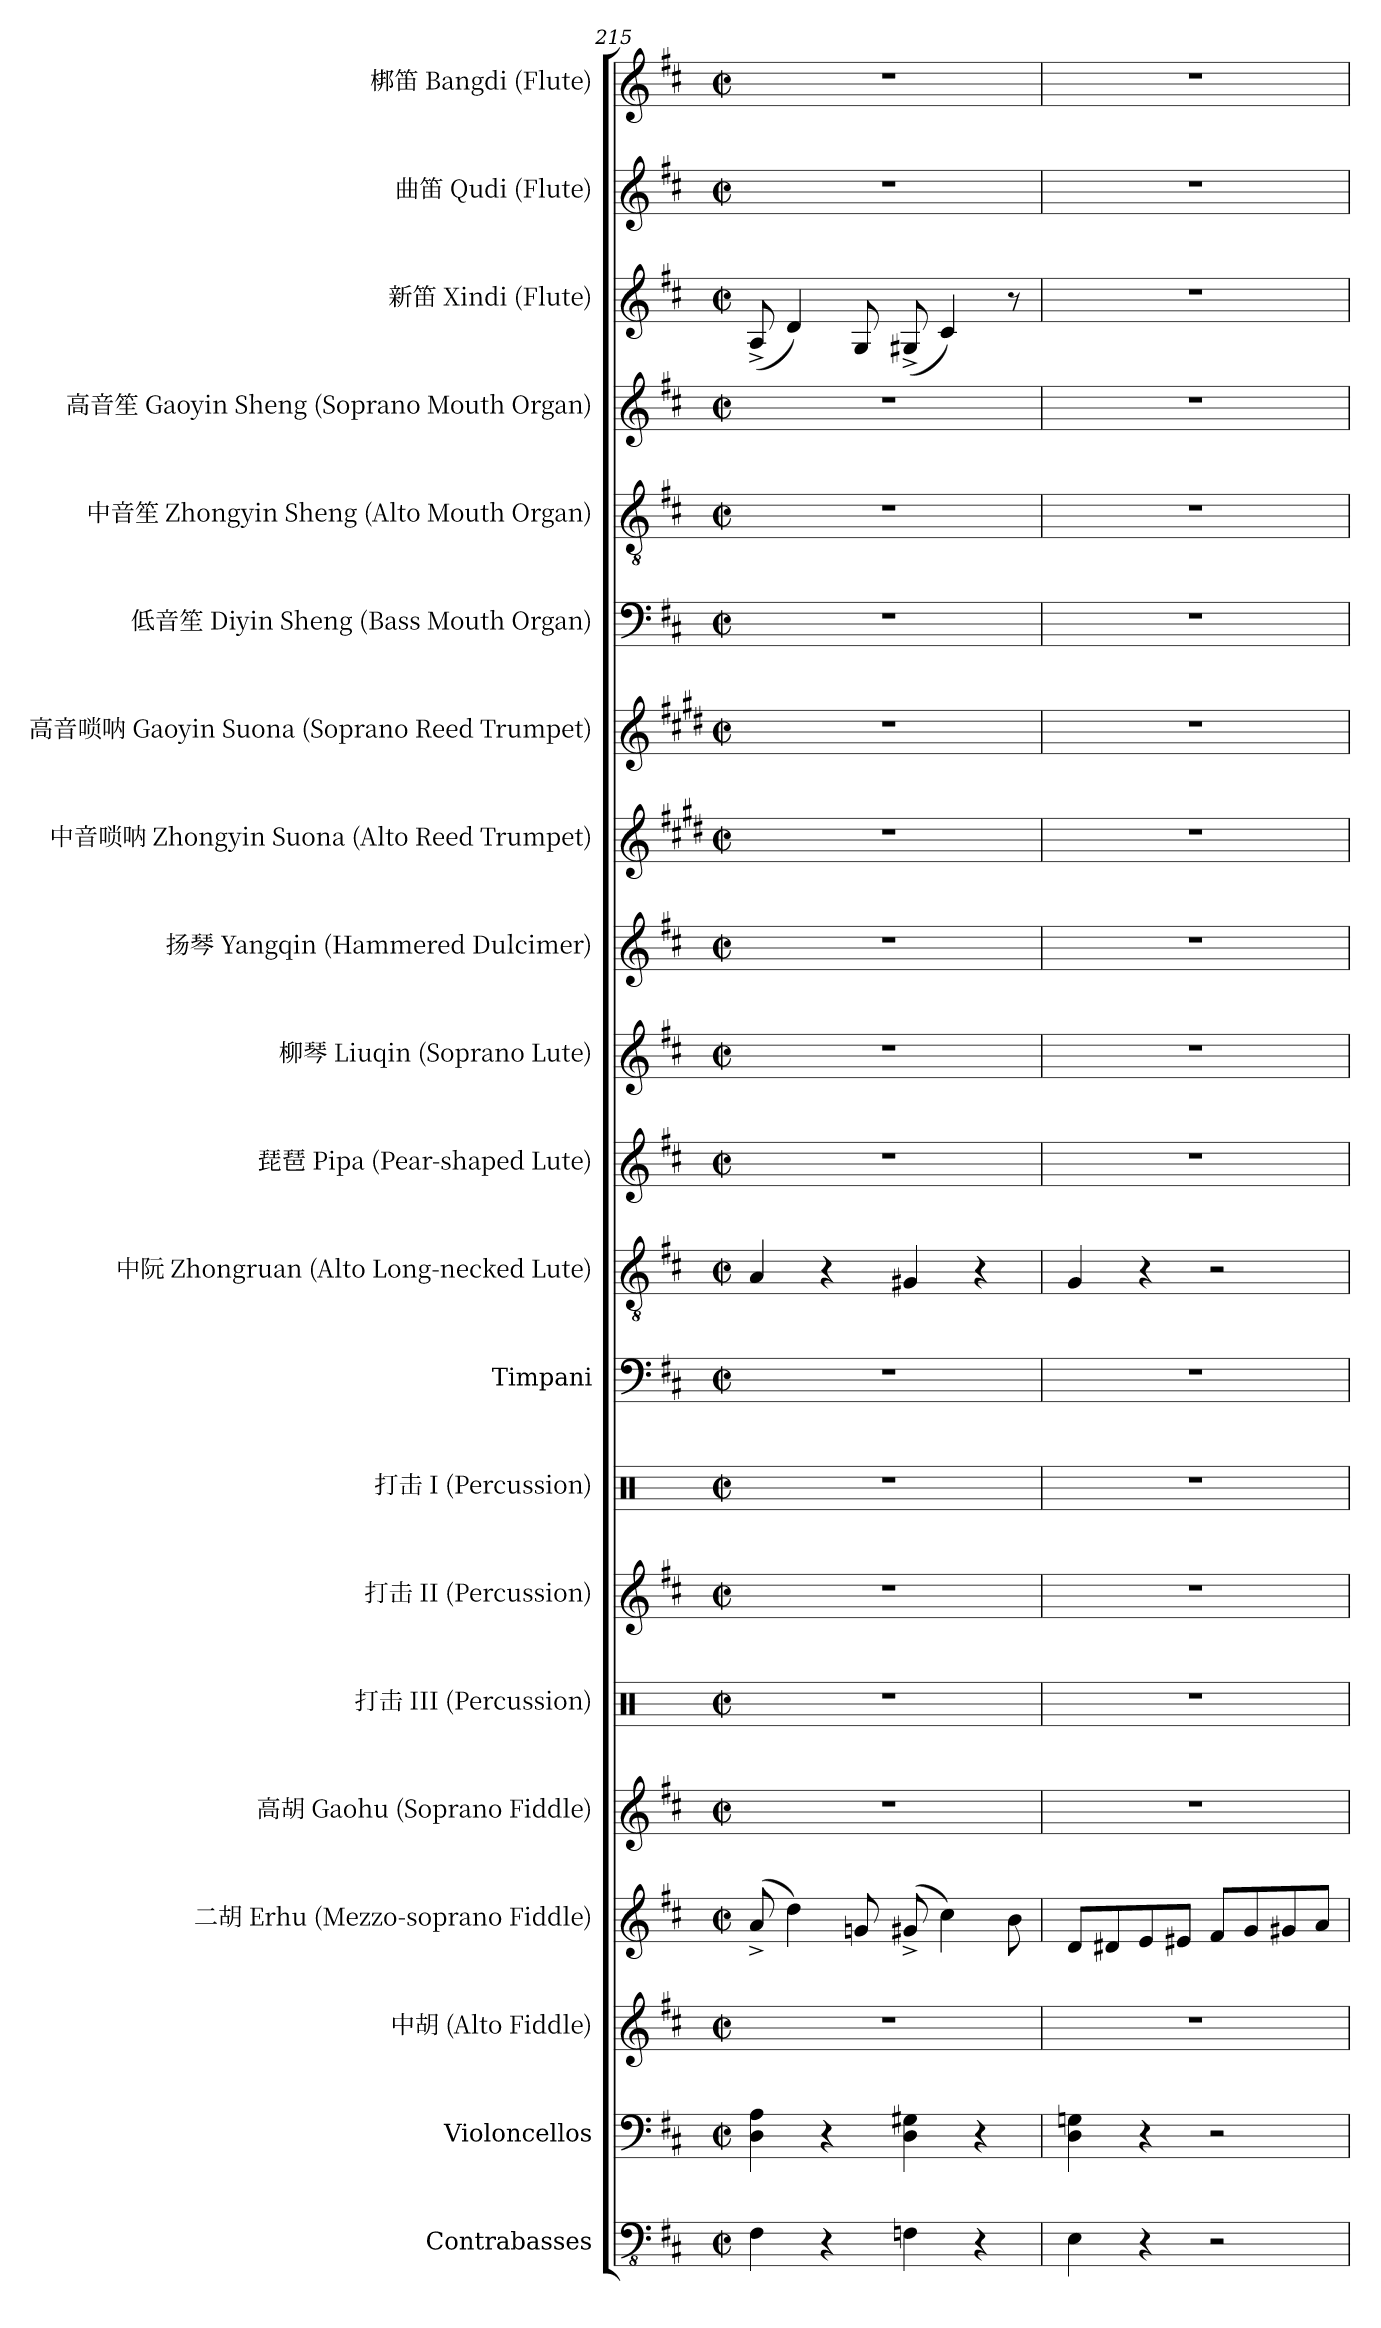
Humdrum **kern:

**kern	**kern	**kern	**kern	**kern	**kern	**kern	**kern	**kern	**kern	**kern	**kern	**kern	**kern	**kern	**kern	**kern	**kern	**kern	**kern	**kern
*part21	*part20	*part19	*part18	*part17	*part16	*part15	*part14	*part13	*part12	*part11	*part10	*part9	*part8	*part7	*part6	*part5	*part4	*part3	*part2	*part1
*staff21	*staff20	*staff19	*staff18	*staff17	*staff16	*staff15	*staff14	*staff13	*staff12	*staff11	*staff10	*staff9	*staff8	*staff7	*staff6	*staff5	*staff4	*staff3	*staff2	*staff1
*I"Contrabasses	*I"Violoncellos	*I"中胡 (Alto Fiddle)	*I"二胡 Erhu (Mezzo-soprano Fiddle)	*I"高胡 Gaohu (Soprano Fiddle)	*I"打击 III (Percussion)	*I"打击 II (Percussion)	*I"打击 I (Percussion)	*I"Timpani	*I"中阮 Zhongruan (Alto Long-necked Lute)	*I"琵琶 Pipa (Pear-shaped Lute)	*I"柳琴 Liuqin (Soprano Lute)	*I"扬琴 Yangqin  (Hammered Dulcimer)	*I"中音唢呐 Zhongyin Suona (Alto Reed Trumpet)	*I"高音唢呐 Gaoyin Suona (Soprano Reed Trumpet)	*I"低音笙 Diyin Sheng (Bass Mouth Organ)	*I"中音笙 Zhongyin Sheng (Alto Mouth Organ)	*I"高音笙 Gaoyin Sheng (Soprano Mouth Organ)	*I"新笛 Xindi (Flute)	*I"曲笛 Qudi (Flute)	*I"梆笛 Bangdi (Flute)
*I'Cbs.	*I'Vcs.	*	*	*	*I'打击 III	*I'打击 II	*I'打击 I	*I'Timp.	*	*	*	*	*	*	*	*	*	*	*	*
*clefFv4	*clefF4	*clefG2	*clefG2	*clefG2	*clefX	*clefG2	*clefX	*clefF4	*clefGv2	*clefG2	*clefG2	*clefG2	*clefG2	*clefG2	*clefF4	*clefGv2	*clefG2	*clefG2	*clefG2	*clefG2
*	*	*	*	*	*	*	*	*	*	*ITrd7c12	*	*	*ITrd1c2	*ITrd1c2	*	*	*	*	*	*
*k[f#c#]	*k[f#c#]	*k[f#c#]	*k[f#c#]	*k[f#c#]	*k[]	*k[f#c#]	*k[]	*k[f#c#]	*k[f#c#]	*k[f#c#]	*k[f#c#]	*k[f#c#]	*k[f#c#]	*k[f#c#]	*k[f#c#]	*k[f#c#]	*k[f#c#]	*k[f#c#]	*k[f#c#]	*k[f#c#]
*M2/2	*M2/2	*M2/2	*M2/2	*M2/2	*M2/2	*M2/2	*M2/2	*M2/2	*M2/2	*M2/2	*M2/2	*M2/2	*M2/2	*M2/2	*M2/2	*M2/2	*M2/2	*M2/2	*M2/2	*M2/2
*met(c|)	*met(c|)	*met(c|)	*met(c|)	*met(c|)	*met(c|)	*met(c|)	*met(c|)	*met(c|)	*met(c|)	*met(c|)	*met(c|)	*met(c|)	*met(c|)	*met(c|)	*met(c|)	*met(c|)	*met(c|)	*met(c|)	*met(c|)	*met(c|)
=215	=215	=215	=215	=215	=215	=215	=215	=215	=215	=215	=215	=215	=215	=215	=215	=215	=215	=215	=215	=215
4FF#\	4D\ 4A\	1r	(8a^/	1r	1r	1r	1r	1r	4A/	1r	1r	1r	1r	1r	1r	1r	1r	(8A^/	1r	1r
.	.	.	4dd\)	.	.	.	.	.	.	.	.	.	.	.	.	.	.	4d/)	.	.
4r	4r	.	.	.	.	.	.	.	4r	.	.	.	.	.	.	.	.	.	.	.
.	.	.	8gn/	.	.	.	.	.	.	.	.	.	.	.	.	.	.	8G/	.	.
4FFn\	4D\ 4G#X\	.	(8g#X^/	.	.	.	.	.	4G#X/	.	.	.	.	.	.	.	.	(8G#X^/	.	.
.	.	.	4cc#\)	.	.	.	.	.	.	.	.	.	.	.	.	.	.	4c#/)	.	.
4r	4r	.	.	.	.	.	.	.	4r	.	.	.	.	.	.	.	.	.	.	.
.	.	.	8b\	.	.	.	.	.	.	.	.	.	.	.	.	.	.	8r	.	.
=216	=216	=216	=216	=216	=216	=216	=216	=216	=216	=216	=216	=216	=216	=216	=216	=216	=216	=216	=216	=216
4EE\	4D\ 4Gn\	1r	8d/L	1r	1r	1r	1r	1r	4G/	1r	1r	1r	1r	1r	1r	1r	1r	1r	1r	1r
.	.	.	8d#X/	.	.	.	.	.	.	.	.	.	.	.	.	.	.	.	.	.
4r	4r	.	8e/	.	.	.	.	.	4r	.	.	.	.	.	.	.	.	.	.	.
.	.	.	8e#X/J	.	.	.	.	.	.	.	.	.	.	.	.	.	.	.	.	.
2r	2r	.	8f#/L	.	.	.	.	.	2r	.	.	.	.	.	.	.	.	.	.	.
.	.	.	8g/	.	.	.	.	.	.	.	.	.	.	.	.	.	.	.	.	.
.	.	.	8g#X/	.	.	.	.	.	.	.	.	.	.	.	.	.	.	.	.	.
.	.	.	8a/J	.	.	.	.	.	.	.	.	.	.	.	.	.	.	.	.	.
=	=	=	=	=	=	=	=	=	=	=	=	=	=	=	=	=	=	=	=	=
*-	*-	*-	*-	*-	*-	*-	*-	*-	*-	*-	*-	*-	*-	*-	*-	*-	*-	*-	*-	*-
